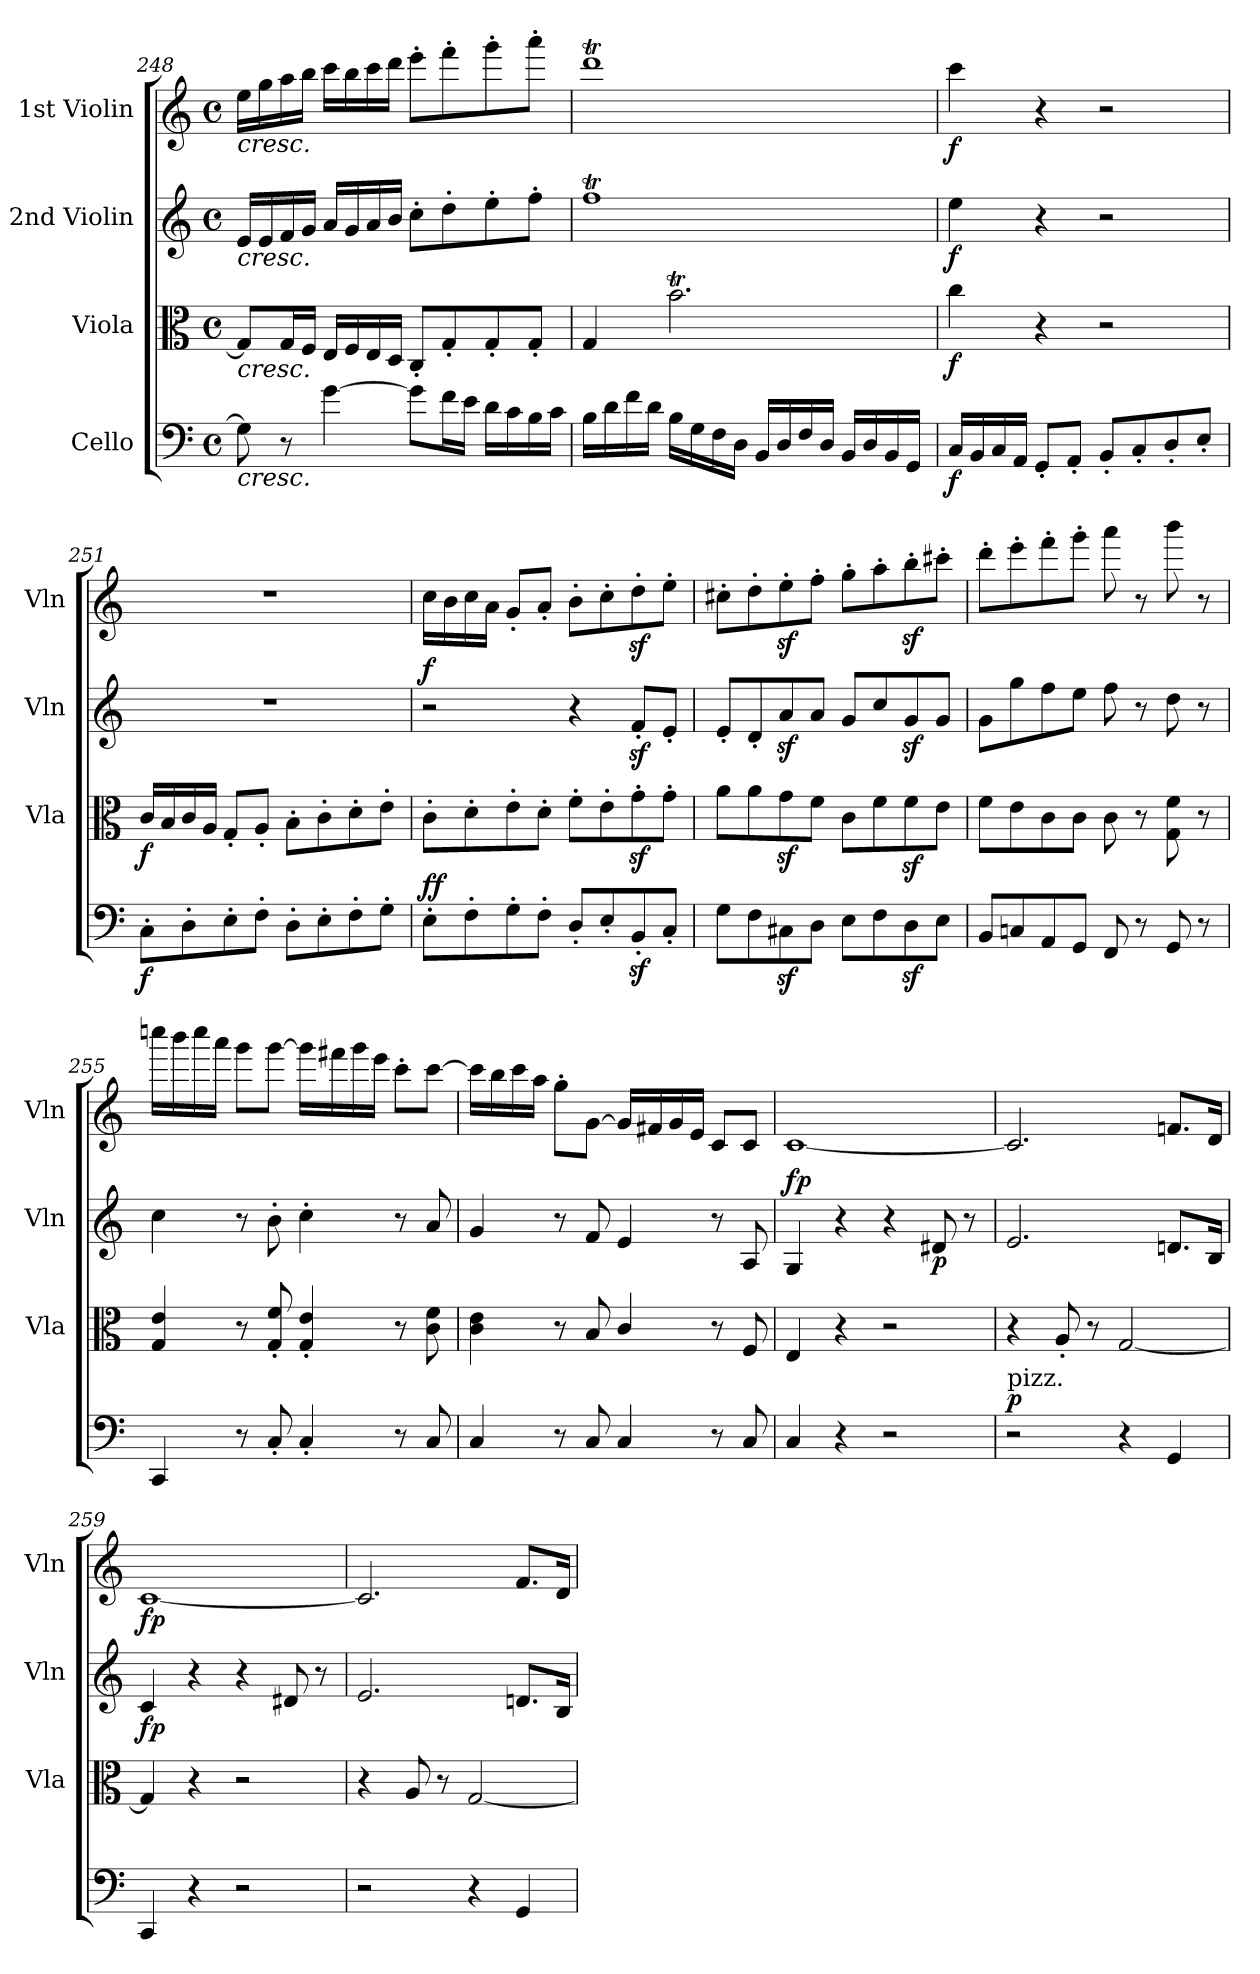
**kern	**dynam	**kern	**dynam	**kern	**dynam	**kern	**dynam
*part4	*part4	*part3	*part3	*part2	*part2	*part1	*part1
*staff4	*staff4	*staff3	*staff3	*staff2	*staff2	*staff1	*staff1
*I"Cello	*	*I"Viola	*	*I"2nd Violin	*	*I"1st Violin	*
*	*	*I'Vla	*	*I'Vln	*	*I'Vln	*
*clefF4	*	*clefC3	*	*clefG2	*	*clefG2	*
*k[]	*	*k[]	*	*k[]	*	*k[]	*
*M4/4	*	*M4/4	*	*M4/4	*	*M4/4	*
*met(c)	*	*met(c)	*	*met(c)	*	*met(c)	*
=248	=248	=248	=248	=248	=248	=248	=248
!	!	!	!	!	!	!LO:TX:b:i:t=cresc.	!
!	!	!	!	!LO:TX:b:i:t=cresc.	!	!	!
!	!	!LO:TX:b:i:t=cresc.	!	!	!	!	!
!LO:TX:b:i:t=cresc.	!	!	!	!	!	!	!
8G\]	.	8G/L]	.	16e/LL	.	16ee\LL	.
.	.	.	.	16e/	.	16gg\	.
8r	.	16G/L	.	16f/	.	16aa\	.
.	.	16F/JJ	.	16g/JJ	.	16bb\JJ	.
[4g\	.	16E/LL	.	16a/LL	.	16ccc\LL	.
.	.	16F/	.	16g/	.	16bb\	.
.	.	16E/	.	16a/	.	16ccc\	.
.	.	16D/JJ	.	16b/JJ	.	16ddd\JJ	.
8g\L]	.	8C'/L	.	8cc'\L	.	8eee'\L	.
16f\L	.	8G'/	.	8dd'\	.	8fff'\	.
16e\JJ	.	.	.	.	.	.	.
16d\LL	.	8G'/	.	8ee'\	.	8ggg'\	.
16c\	.	.	.	.	.	.	.
16B\	.	8G'/J	.	8ff'\J	.	8aaa'\J	.
16c\JJ	.	.	.	.	.	.	.
=249	=249	=249	=249	=249	=249	=249	=249
16B\LL	.	4G/	.	1ffT	.	1dddT	.
16d\	.	.	.	.	.	.	.
16f\	.	.	.	.	.	.	.
16d\JJ	.	.	.	.	.	.	.
16B\LL	.	2.bt\	.	.	.	.	.
16G\	.	.	.	.	.	.	.
16F\	.	.	.	.	.	.	.
16D\JJ	.	.	.	.	.	.	.
16BB/LL	.	.	.	.	.	.	.
16D/	.	.	.	.	.	.	.
16F/	.	.	.	.	.	.	.
16D/JJ	.	.	.	.	.	.	.
16BB/LL	.	.	.	.	.	.	.
16D/	.	.	.	.	.	.	.
16BB/	.	.	.	.	.	.	.
16GG/JJ	.	.	.	.	.	.	.
64ryy	.	64ryy	.	64ryy	.	64ryy	.
=250	=250	=250	=250	=250	=250	=250	=250
!	!LO:DY:b	!	!LO:DY:b	!	!LO:DY:b	!	!LO:DY:b
16C/LL	f	4cc\	f	4ee\	f	4ccc\	f
16BB/	.	.	.	.	.	.	.
16C/	.	.	.	.	.	.	.
16AA/JJ	.	.	.	.	.	.	.
8GG'/L	.	4r	.	4r	.	4r	.
8AA'/J	.	.	.	.	.	.	.
8BB'/L	.	2r	.	2r	.	2r	.
8C'/	.	.	.	.	.	.	.
8D'/	.	.	.	.	.	.	.
8E'/J	.	.	.	.	.	.	.
=251	=251	=251	=251	=251	=251	=251	=251
!	!LO:DY:b	!	!LO:DY:b	!	!	!	!
8C'\L	f	16c/LL	f	1r	.	1r	.
.	.	16B/	.	.	.	.	.
8D'\	.	16c/	.	.	.	.	.
.	.	16A/JJ	.	.	.	.	.
8E'\	.	8G'/L	.	.	.	.	.
8F'\J	.	8A'/J	.	.	.	.	.
8D'\L	.	8B'\L	.	.	.	.	.
8E'\	.	8c'\	.	.	.	.	.
8F'\	.	8d'\	.	.	.	.	.
8G'\J	.	8e'\J	.	.	.	.	.
=252	=252	=252	=252	=252	=252	=252	=252
!	!LO:DY:b	!	!	!	!	!	!
!	!LO:DY:n=1:a	!	!	!	!LO:DY:a	!	!
8E'\L	f f	8c'\L	.	2r	f	16cc\LL	.
.	.	.	.	.	.	16b\	.
8F'\	.	8d'\	.	.	.	16cc\	.
.	.	.	.	.	.	16a\JJ	.
8G'\	.	8e'\	.	.	.	8g'/L	.
8F'\J	.	8d'\J	.	.	.	8a'/J	.
8D'/L	.	8f'\L	.	4r	.	8b'\L	.
8E'/	.	8e'\	.	.	.	8cc'\	.
8BBz<'/	.	8gz<'\	.	8fz<'/L	.	8ddz<'\	.
8C'/J	.	8g'\J	.	8e'/J	.	8ee'\J	.
=253	=253	=253	=253	=253	=253	=253	=253
8G\L	.	8a\L	.	8e'/L	.	8cc#X'\L	.
8F\	.	8a\	.	8d'/	.	8dd'\	.
8C#Xz<\	.	8gz<\	.	8az</	.	8eez<'\	.
8D\J	.	8f\J	.	8a/J	.	8ff'\J	.
8E\L	.	8c\L	.	8g/L	.	8gg'\L	.
8F\	.	8f\	.	8cc/	.	8aa'\	.
8Dz<\	.	8fz<\	.	8gz</	.	8bbz<'\	.
8E\J	.	8e\J	.	8g/J	.	8ccc#X'\J	.
=254	=254	=254	=254	=254	=254	=254	=254
8BB/L	.	8f\L	.	8g\L	.	8ddd'\L	.
8Cn/	.	8e\	.	8gg\	.	8eee'\	.
8AA/	.	8c\	.	8ff\	.	8fff'\	.
8GG/J	.	8c\J	.	8ee\J	.	8ggg'\J	.
8FF/	.	8c\	.	8ff\	.	8aaa\	.
8r	.	8r	.	8r	.	8r	.
8GG/	.	8G\ 8f\	.	8dd\	.	8bbb\	.
8r	.	8r	.	8r	.	8r	.
=255	=255	=255	=255	=255	=255	=255	=255
4CC/	.	4G/ 4e/	.	4cc\	.	16ccccn\LL	.
.	.	.	.	.	.	16bbb\	.
.	.	.	.	.	.	16cccc\	.
.	.	.	.	.	.	16aaa\JJ	.
8r	.	8r	.	8r	.	8ggg\L	.
8C'/	.	8G/' 8f/'	.	8b'\	.	[8ggg\J	.
4C'/	.	4G/' 4e/'	.	4cc'\	.	16ggg\LL]	.
.	.	.	.	.	.	16fff#X\	.
.	.	.	.	.	.	16ggg\	.
.	.	.	.	.	.	16eee\JJ	.
8r	.	8r	.	8r	.	8ccc'\L	.
8C/	.	8c\ 8f\	.	8a/	.	[8ccc\J	.
=256	=256	=256	=256	=256	=256	=256	=256
4C/	.	4c\ 4e\	.	4g/	.	16ccc\LL]	.
.	.	.	.	.	.	16bb\	.
.	.	.	.	.	.	16ccc\	.
.	.	.	.	.	.	16aa\JJ	.
8r	.	8r	.	8r	.	8gg'\L	.
8C/	.	8B/	.	8f/	.	[8g\J	.
4C/	.	4c/	.	4e/	.	16g/LL]	.
.	.	.	.	.	.	16f#X/	.
.	.	.	.	.	.	16g/	.
.	.	.	.	.	.	16e/JJ	.
8r	.	8r	.	8r	.	8c/L	.
8C/	.	8F/	.	8A/	.	8c/J	.
=257	=257	=257	=257	=257	=257	=257	=257
!	!	!	!	!	!LO:DY:a	!	!
4C/	.	4E/	.	4G/	fp	[1c	.
4r	.	4r	.	4r	.	.	.
2r	.	2r	.	4r	.	.	.
!	!	!	!	!	!LO:DY:b	!	!
.	.	.	.	8d#X/	p	.	.
.	.	.	.	8r	.	.	.
=258	=258	=258	=258	=258	=258	=258	=258
!LO:TX:a:t=pizz.	!	!	!	!	!	!	!
!	!LO:DY:a	!	!	!	!	!	!
2r	p	4r	.	2.e/	.	2.c/]	.
.	.	8A'/	.	.	.	.	.
.	.	8r	.	.	.	.	.
4r	.	[2G/	.	.	.	.	.
4GG/	.	.	.	8.dn/L	.	8.fn/L	.
.	.	.	.	16B/Jk	.	16d/Jk	.
=259	=259	=259	=259	=259	=259	=259	=259
!	!	!	!	!	!LO:DY:b	!	!LO:DY:b
4CC/	.	4G/]	.	4c/	fp	[1c	fp
4r	.	4r	.	4r	.	.	.
2r	.	2r	.	4r	.	.	.
.	.	.	.	8d#X/	.	.	.
.	.	.	.	8r	.	.	.
=260	=260	=260	=260	=260	=260	=260	=260
2r	.	4r	.	2.e/	.	2.c/]	.
.	.	8A/	.	.	.	.	.
.	.	8r	.	.	.	.	.
4r	.	[2G/	.	.	.	.	.
4GG/	.	.	.	8.dn/L	.	8.f/L	.
.	.	.	.	16B/Jk	.	16d/Jk	.
=	=	=	=	=	=	=	=
*-	*-	*-	*-	*-	*-	*-	*-
